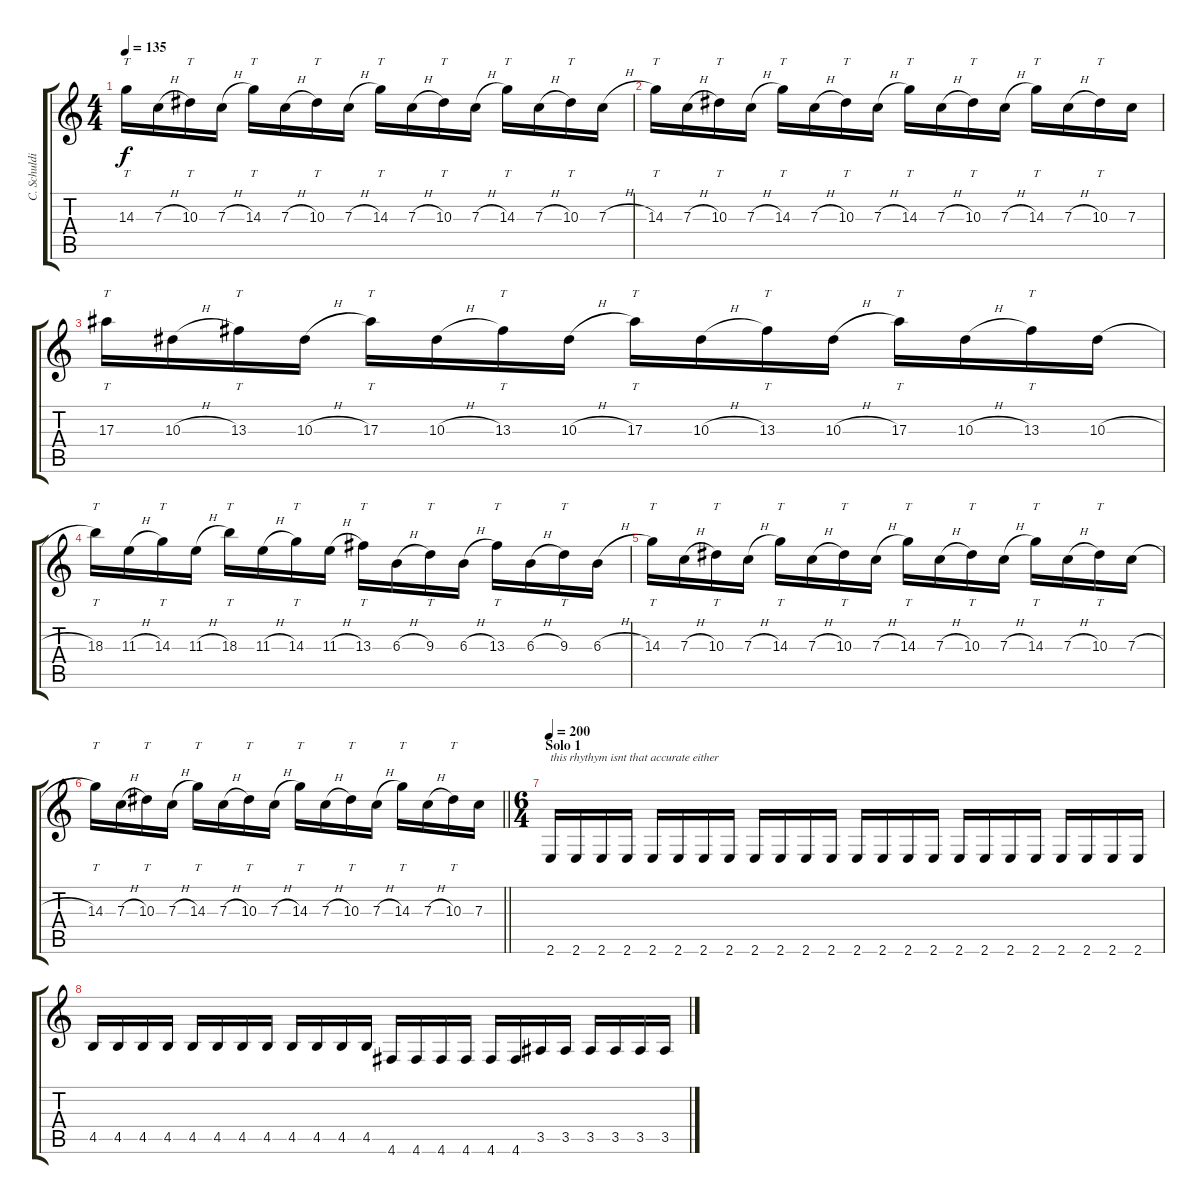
\track ("C. Schuldiner" "C. Schuldi") {instrument distortionguitar}
\staff {score tabs}
\tuning (D4 A3 F3 C3 G2 D2) {hide}
\ts (4 4)
\tempo 135
\clef g2
\ks c
14.3.16{tt dy f} 7.3{h}.16 10.3.16{tt} 7.3{h}.16 14.3.16{tt} 7.3{h}.16 10.3.16{tt} 7.3{h}.16 14.3.16{tt} 7.3{h}.16 10.3.16{tt} 7.3{h}.16 14.3.16{tt} 7.3{h}.16 10.3.16{tt} 7.3{h}.16 |
14.3.16{tt} 7.3{h}.16 10.3.16{tt} 7.3{h}.16 14.3.16{tt} 7.3{h}.16 10.3.16{tt} 7.3{h}.16 14.3.16{tt} 7.3{h}.16 10.3.16{tt} 7.3{h}.16 14.3.16{tt} 7.3{h}.16 10.3.16{tt} 7.3.16 |
17.3.16{tt} 10.3{h}.16 13.3.16{tt} 10.3{h}.16 17.3.16{tt} 10.3{h}.16 13.3.16{tt} 10.3{h}.16 17.3.16{tt} 10.3{h}.16 13.3.16{tt} 10.3{h}.16 17.3.16{tt} 10.3{h}.16 13.3.16{tt} 10.3{h}.16 |
18.3.16{tt} 11.3{h}.16 14.3.16{tt} 11.3{h}.16 18.3.16{tt} 11.3{h}.16 14.3.16{tt} 11.3{h}.16 13.3.16{tt} 6.3{h}.16 9.3.16{tt} 6.3{h}.16 13.3.16{tt} 6.3{h}.16 9.3.16{tt} 6.3{h}.16 |
14.3.16{tt} 7.3{h}.16 10.3.16{tt} 7.3{h}.16 14.3.16{tt} 7.3{h}.16 10.3.16{tt} 7.3{h}.16 14.3.16{tt} 7.3{h}.16 10.3.16{tt} 7.3{h}.16 14.3.16{tt} 7.3{h}.16 10.3.16{tt} 7.3{h}.16 |
\barLineRight lightlight
14.3.16{tt} 7.3{h}.16 10.3.16{tt} 7.3{h}.16 14.3.16{tt} 7.3{h}.16 10.3.16{tt} 7.3{h}.16 14.3.16{tt} 7.3{h}.16 10.3.16{tt} 7.3{h}.16 14.3.16{tt} 7.3{h}.16 10.3.16{tt} 7.3.16 |
\ts (6 4)
\section ("" "Solo 1")
\tempo 200
2.6.16{txt "this rhythym isnt that accurate either"} 2.6.16 2.6.16 2.6.16 2.6.16 2.6.16 2.6.16 2.6.16 2.6.16 2.6.16 2.6.16 2.6.16 2.6.16 2.6.16 2.6.16 2.6.16 2.6.16 2.6.16 2.6.16 2.6.16 2.6.16 2.6.16 2.6.16 2.6.16 |
4.5.16 4.5.16 4.5.16 4.5.16 4.5.16 4.5.16 4.5.16 4.5.16 4.5.16 4.5.16 4.5.16 4.5.16 4.6.16 4.6.16 4.6.16 4.6.16 4.6.16 4.6.16 3.5.16 3.5.16 3.5.16 3.5.16 3.5.16 3.5.16
